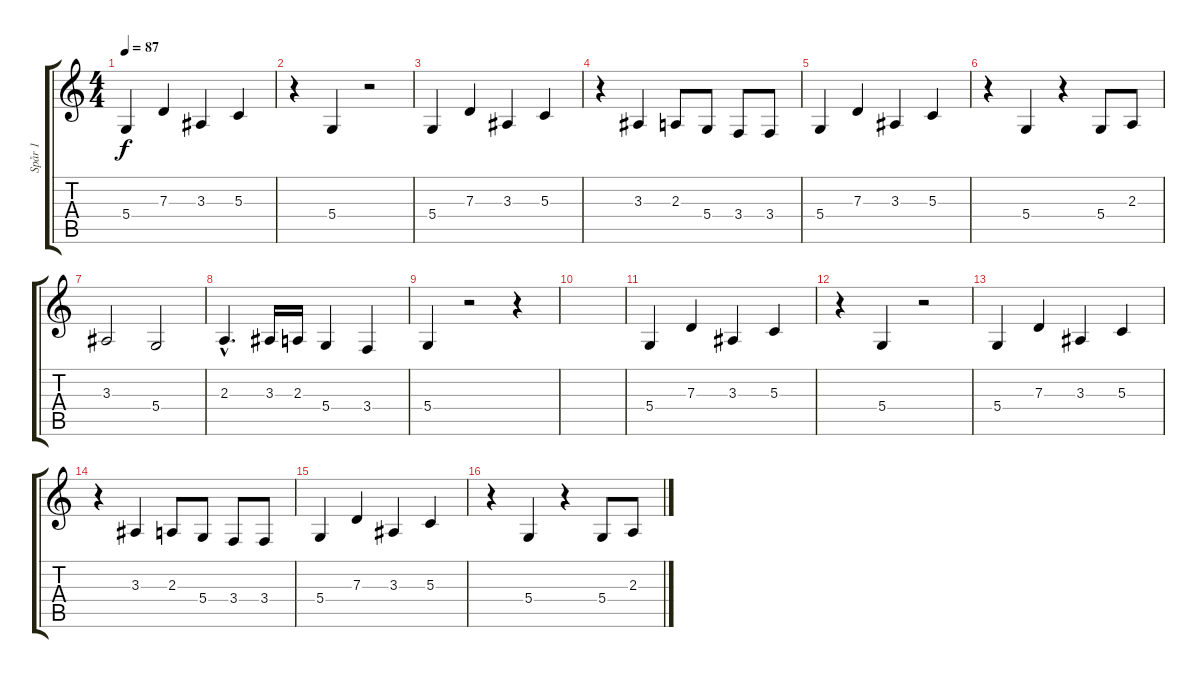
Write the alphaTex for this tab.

\track ("Spår 1" "Spår 1") {instrument musicbox}
\staff {score tabs}
\tuning (E4 B3 G3 D3 A2 E2) {hide}
\ts (4 4)
\tempo 87
\clef g2
\ks c
5.4.4{dy f instrument musicbox} 7.3.4 3.3.4 5.3.4 |
r.4 5.4.4 r.2 |
5.4.4 7.3.4 3.3.4 5.3.4 |
r.4 3.3.4 2.3.8 5.4.8 3.4.8 3.4.8 |
5.4.4 7.3.4 3.3.4 5.3.4 |
r.4 5.4.4 r.4 5.4.8 2.3.8 |
3.3.2 5.4.2 |
2.3{hac}.4{d} 3.3.16 2.3.16 5.4.4 3.4.4 |
5.4.4 r.2 r.4 |
|
5.4.4 7.3.4 3.3.4 5.3.4 |
r.4 5.4.4 r.2 |
5.4.4 7.3.4 3.3.4 5.3.4 |
r.4 3.3.4 2.3.8 5.4.8 3.4.8 3.4.8 |
5.4.4 7.3.4 3.3.4 5.3.4 |
r.4 5.4.4 r.4 5.4.8 2.3.8
